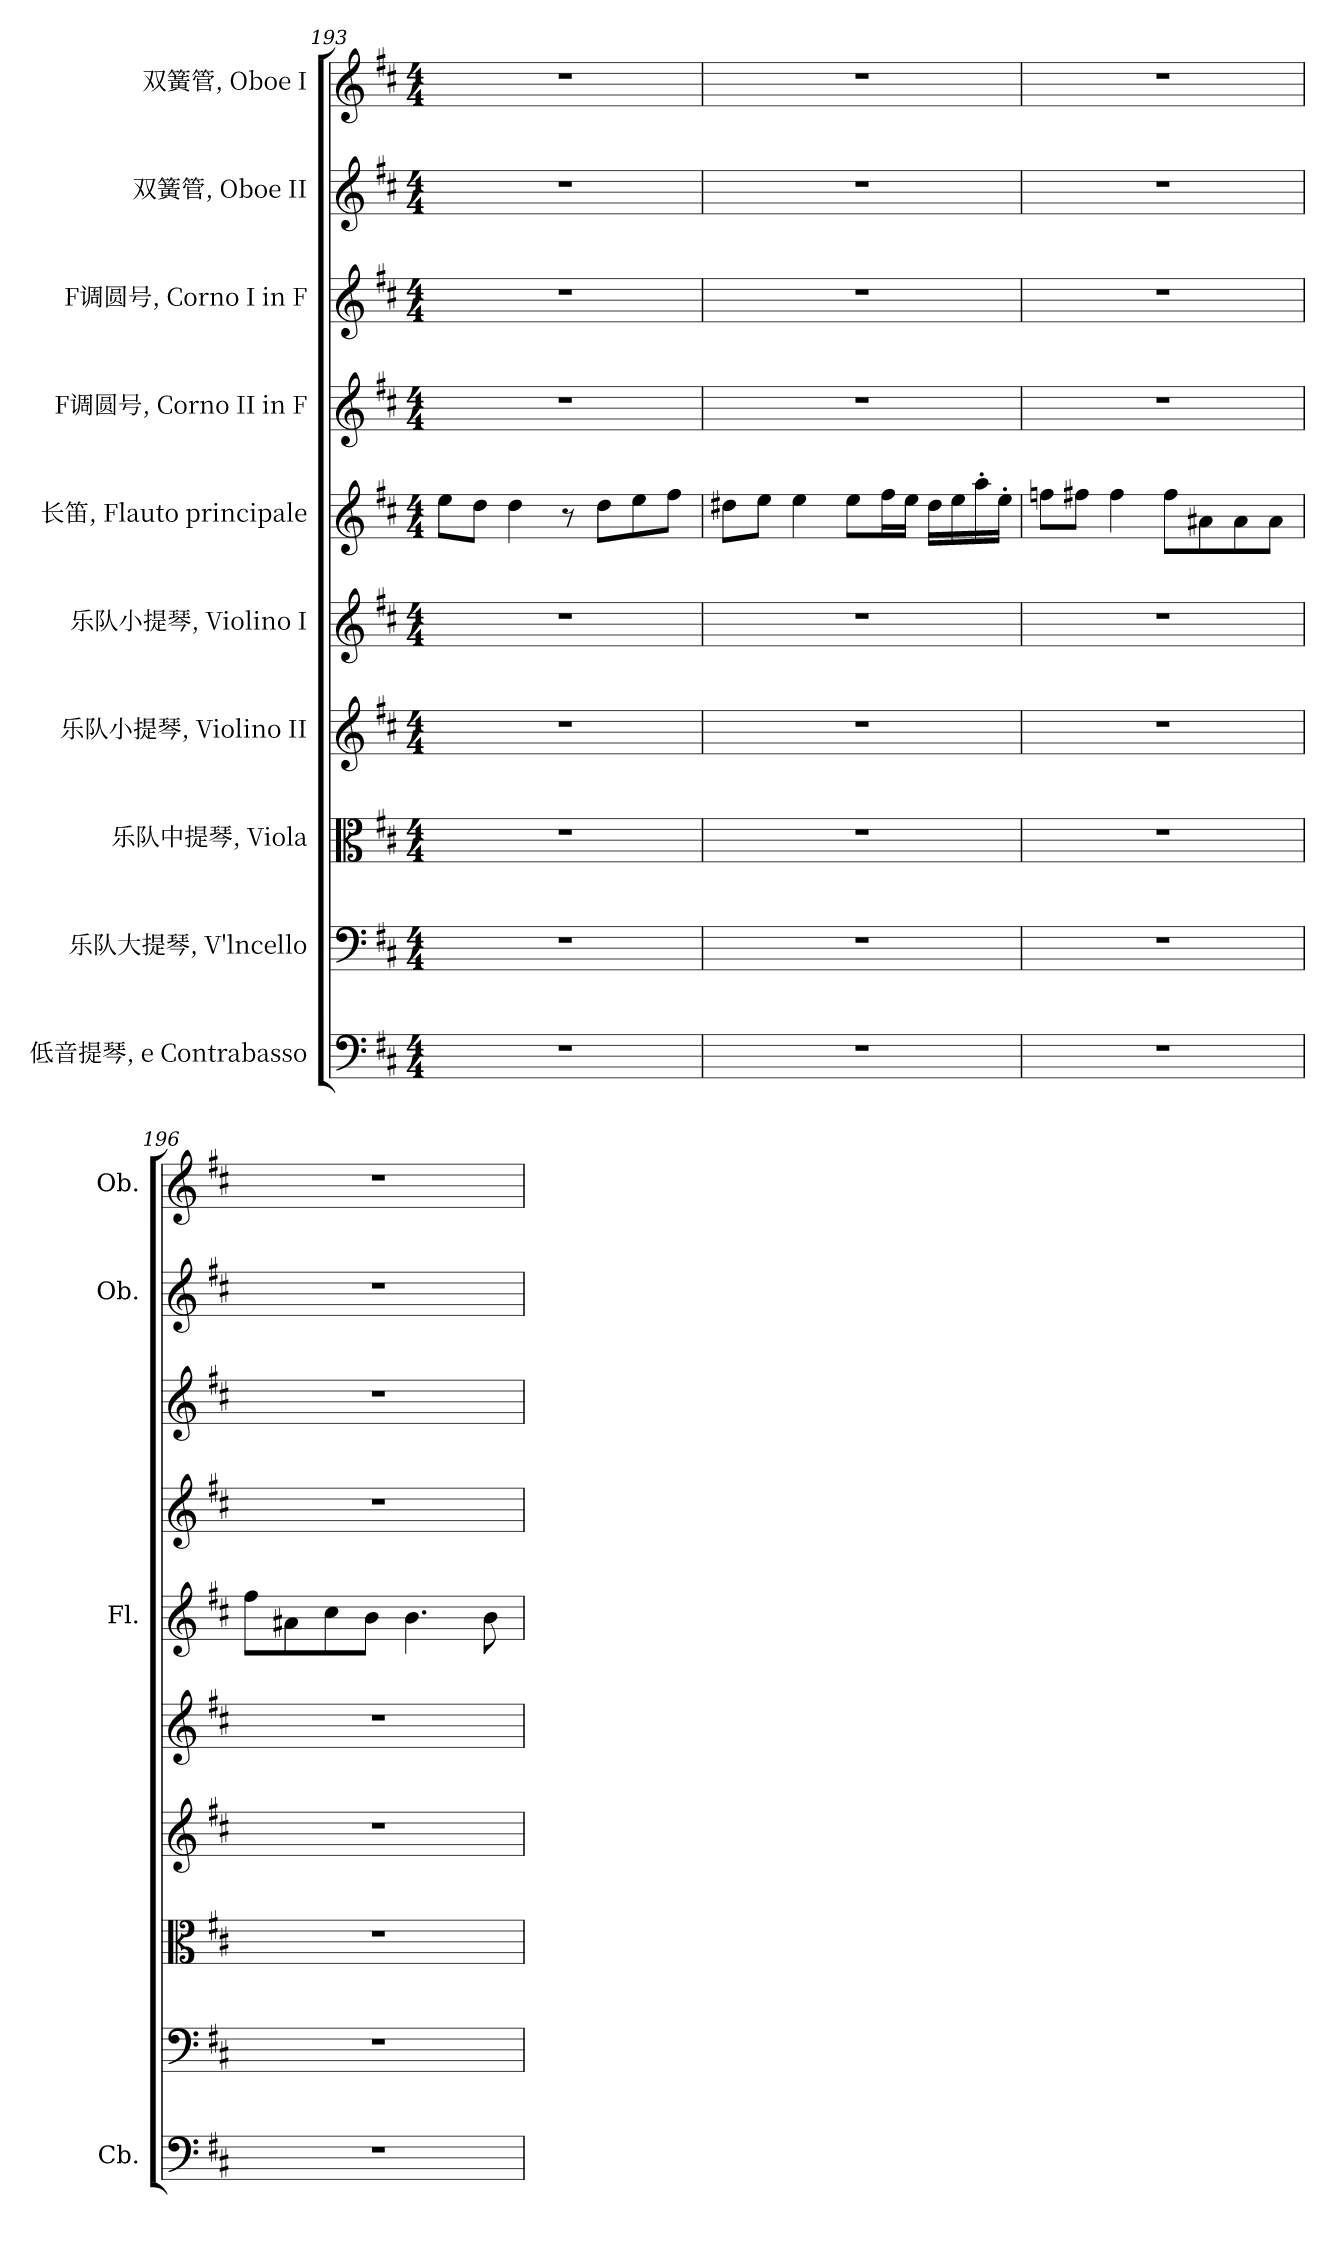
**kern	**kern	**kern	**kern	**kern	**kern	**kern	**kern	**kern	**kern
*part10	*part9	*part8	*part7	*part6	*part5	*part4	*part3	*part2	*part1
*staff10	*staff9	*staff8	*staff7	*staff6	*staff5	*staff4	*staff3	*staff2	*staff1
*I"低音提琴, e Contrabasso	*I"乐队大提琴, V'lncello	*I"乐队中提琴, Viola	*I"乐队小提琴, Violino II	*I"乐队小提琴, Violino I	*I"长笛, Flauto principale	*I"F调圆号, Corno II in F	*I"F调圆号, Corno I in F	*I"双簧管, Oboe II	*I"双簧管, Oboe I
*I'Cb.	*	*	*	*	*I'Fl.	*	*	*I'Ob.	*I'Ob.
!!LO:PB:g=z
*clefF4	*clefF4	*clefC3	*clefG2	*clefG2	*clefG2	*clefG2	*clefG2	*clefG2	*clefG2
*ITrd7c12	*	*	*	*	*	*ITrd4c7	*ITrd4c7	*	*
*k[f#c#]	*k[f#c#]	*k[f#c#]	*k[f#c#]	*k[f#c#]	*k[f#c#]	*k[f#]	*k[f#]	*k[f#c#]	*k[f#c#]
*M4/4	*M4/4	*M4/4	*M4/4	*M4/4	*M4/4	*M4/4	*M4/4	*M4/4	*M4/4
=193	=193	=193	=193	=193	=193	=193	=193	=193	=193
1r	1r	1r	1r	1r	8ee\L	1r	1r	1r	1r
.	.	.	.	.	8dd\J	.	.	.	.
.	.	.	.	.	4dd\	.	.	.	.
.	.	.	.	.	8r	.	.	.	.
.	.	.	.	.	8dd\L	.	.	.	.
.	.	.	.	.	8ee\	.	.	.	.
.	.	.	.	.	8ff#\J	.	.	.	.
=194	=194	=194	=194	=194	=194	=194	=194	=194	=194
1r	1r	1r	1r	1r	8dd#X\L	1r	1r	1r	1r
.	.	.	.	.	8ee\J	.	.	.	.
.	.	.	.	.	4ee\	.	.	.	.
.	.	.	.	.	8ee\L	.	.	.	.
.	.	.	.	.	16ff#\L	.	.	.	.
.	.	.	.	.	16ee\JJ	.	.	.	.
.	.	.	.	.	16dd#\LL	.	.	.	.
.	.	.	.	.	16ee\	.	.	.	.
.	.	.	.	.	16aa'\	.	.	.	.
.	.	.	.	.	16ee'\JJ	.	.	.	.
=195	=195	=195	=195	=195	=195	=195	=195	=195	=195
1r	1r	1r	1r	1r	8ffn\L	1r	1r	1r	1r
.	.	.	.	.	8ff#X\J	.	.	.	.
.	.	.	.	.	4ff#\	.	.	.	.
.	.	.	.	.	8ff#\L	.	.	.	.
.	.	.	.	.	8a#X\	.	.	.	.
.	.	.	.	.	8a#\	.	.	.	.
.	.	.	.	.	8a#\J	.	.	.	.
=196	=196	=196	=196	=196	=196	=196	=196	=196	=196
1r	1r	1r	1r	1r	8ff#\L	1r	1r	1r	1r
.	.	.	.	.	8a#X\	.	.	.	.
.	.	.	.	.	8cc#\	.	.	.	.
.	.	.	.	.	8b\J	.	.	.	.
.	.	.	.	.	4.b\	.	.	.	.
.	.	.	.	.	8b\	.	.	.	.
=	=	=	=	=	=	=	=	=	=
*-	*-	*-	*-	*-	*-	*-	*-	*-	*-
